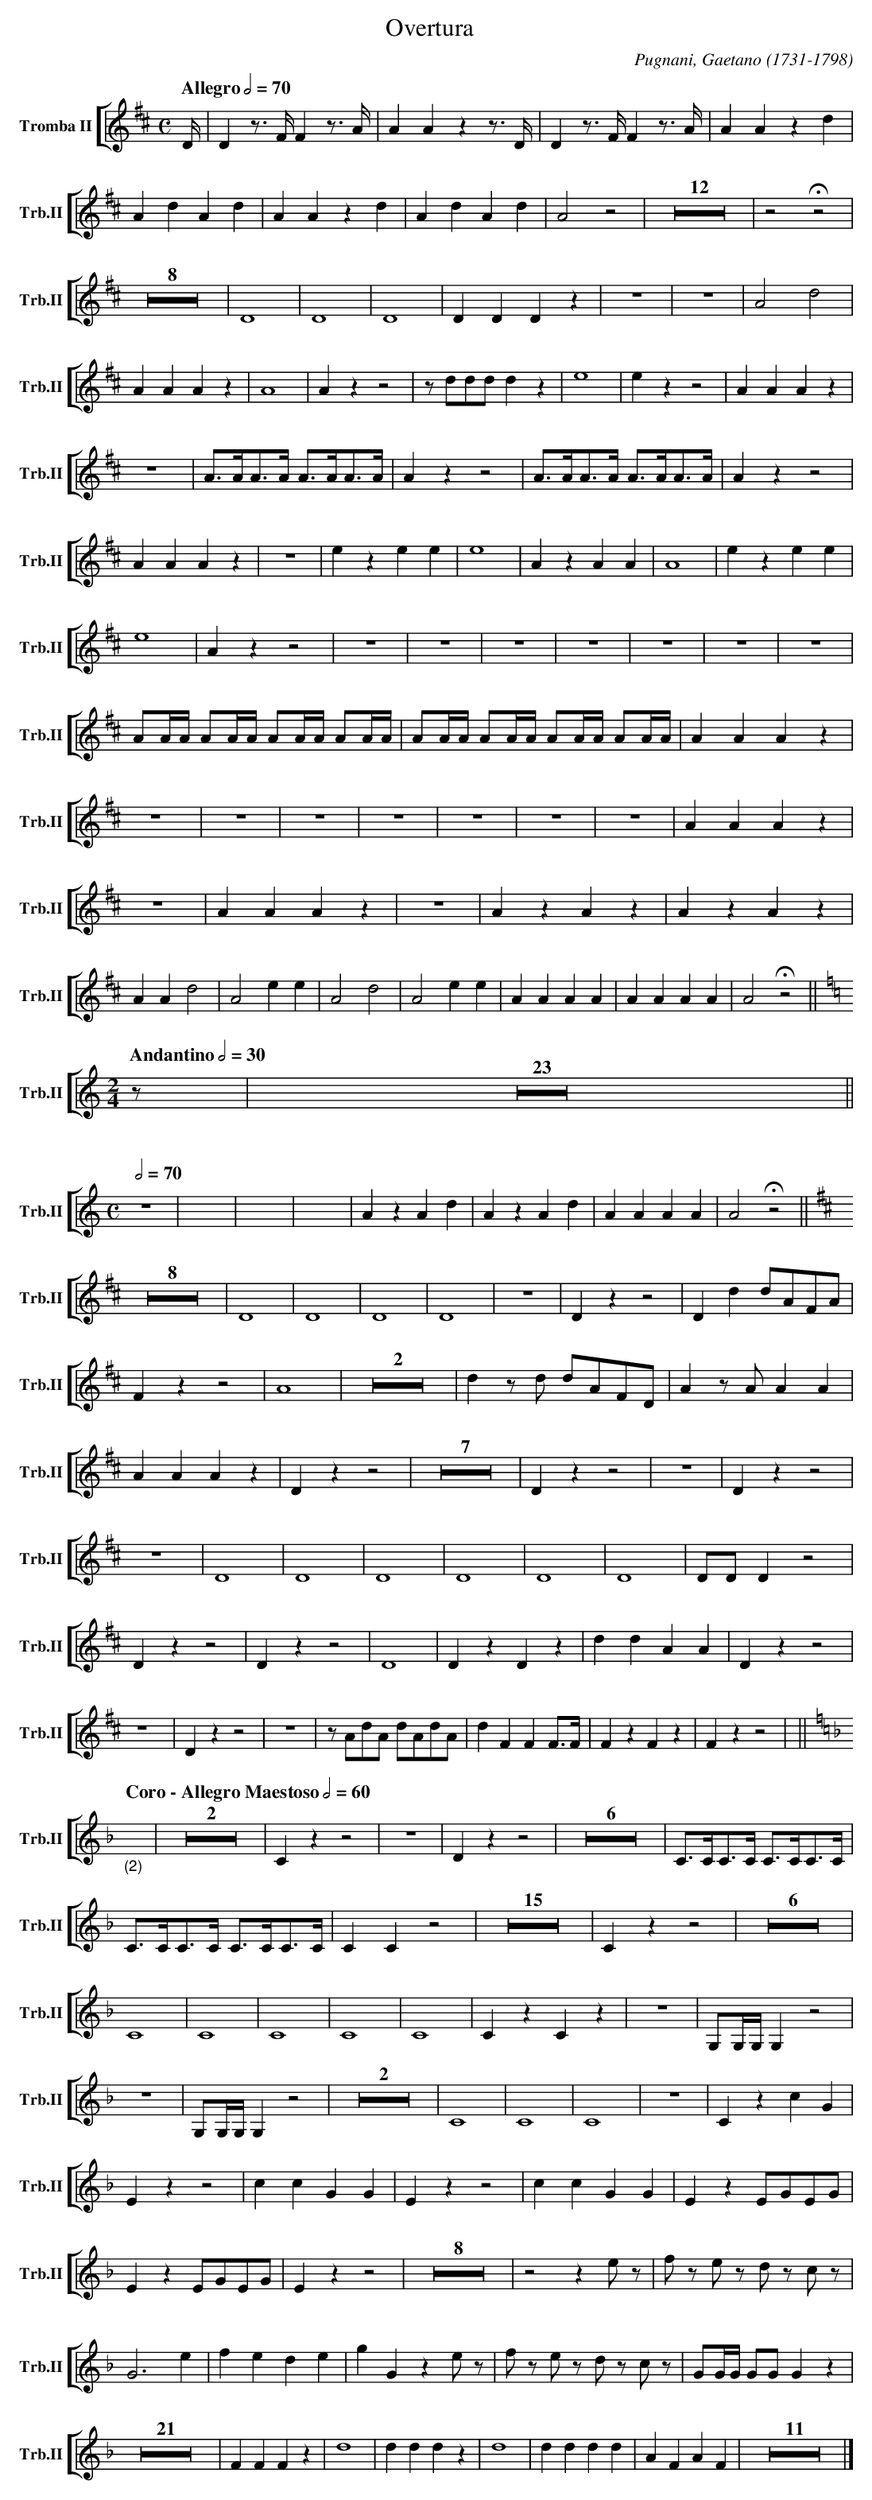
X:1
T:Overtura
C:Pugnani, Gaetano (1731-1798)
M:C
L:1/4
K:D
V: 4 clef=treble name="Tromba II" sname="Trb.II"
%%staves [( 4 )]
[I:MIDI= channel 4 MIDI= program 4 56]
[Q: "Allegro" 1/2=70] D//| D z3/4 F// F z3/4 A//| A A z z3/4 D//|D z3/4 F// F z3/4 A//| AAzd|AdAd| AAzd|AdAd|A2 z2| Z12 | z2 !fermata!z2 | Z8 | D4 |  \
     D4 | D4 | D D D z |z4 |  \
     z4| A2 d2 | A A A z | A4 |  \
     A z z2 | z/d/d/d/ d z | e4 | e z z2 |  \
     A A A z | z4 | A/>A/A/>A/ A/>A/A/>A/ | A z z2 |  \
     A/>A/A/>A/ A/>A/A/>A/ | A z z2 | A A A z| z4 |  \
     e z e e | e4 | A z A A | A4 |  \
     e z e e | e4 | Az z2 | z4 |  \
     z4 | z4 | z4 | z4 |  \
     z4 | z4 | A/A//A// A/A//A// A/A//A// A/A//A// | A/A//A// A/A//A// A/A//A// A/A//A// |  \
     A A A z | z4 | z4| z4 |  \
     z4 | z4 | z4 | z4 |  \
     A A A z | z4 | A A A z | z4 |  \
     A z A z | A z A z | A A d2 | A2 e e |  \
     A2 d2 | A2 e e | A A A A | A A A A |  \
     A2 !fermata!z2 ||
[M:2/4] [K:C][L:1/8] [Q: "Andantino" 1/2=30] z | Z23 ||
[M:C][L:1/4][Q:1/2=70] z4 | x4 | x4 | x4 | A z A d | A z A d | A A A A | A2 !fermata!z2 ||
[K:D] Z8 | D4 | D4 | D4 |  \
     D4 | z4 | D z z2 | D d d/A/F/A/ |  \
     F z z2 | A4 | Z2 | d z/ d/ d/A/F/D/ |  \
     A z/ A/ A A | A A A z | D z z2 | Z7 |  \
     D z z2 | z4 | D z z2 | z4 |  \
     D4 | D4 | D4 | D4 |  \
     D4 | D4 | D/D/ D z2 | D z z2 |  \
     D z z2 | D4 | D z D z | d d A A |  \
     D z z2 | z4 | D z z2 | z4 |  \
     z/ A/d/A/ d/A/d/A/ | d F F F/>F/ | F z F z | F z z2 | ||
"_(2)" [K:F] [L:1/4] [Q: "Coro - Allegro Maestoso" 1/2=60] x3/8 | Z2 | C z z2 | z4 |  \
     D z z2 | Z6 | C/>C/C/>C/ C/>C/C/>C/| C/>C/C/>C/ C/>C/C/>C/ |  \
     C C z2 | Z15 | C z z2 | Z6 |  \
     C4 | C4 | C4 | C4 |  \
     C4 | C z C z | z4 | G,/G,//G,// G, z2 |  \
     z4 | G,/G,//G,// G, z2 | Z2 | C4 |  \
     C4 | C4 | z4 | C z c G |  \
     E z z2 | c c G G | E z z2 | c c G G |  \
     E z E/G/E/G/ | E z E/G/E/G/ | E z z2 | Z8 |  \
     z2 z e/ z/ | f/ z/ e/ z/ d/ z/ c/ z/ | G2>e2 | f e d e |  \
     g G z e/z/ | f/ z/ e/ z/ d/ z/ c/ z/ | G/G//G// G/G/ G z | Z21 |  \
     F F F z | d4 | d d d z | d4 | d d d d | A F A F | Z11 |]
